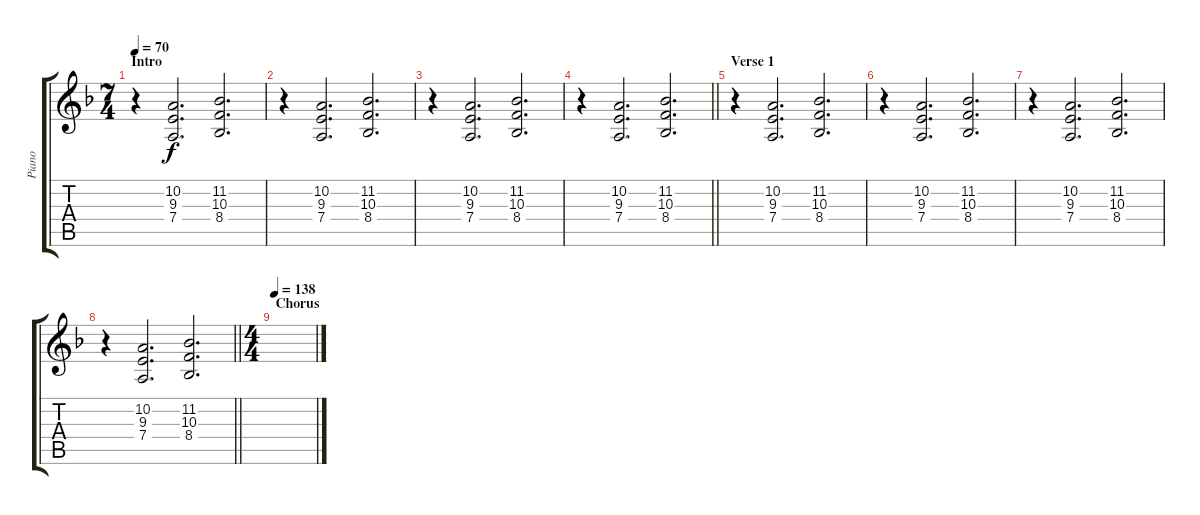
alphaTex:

\track ("Piano" "Piano") {instrument brightacousticpiano}
\staff {score tabs}
\tuning (E4 B3 G3 D3 A2 E2) {hide}
\ts (7 4)
\section ("" "Intro")
\tempo 70
\clef g2
\ks dminor
r.4{dy f instrument brightacousticpiano} (10.2 9.3 7.4).2{d} (11.2 10.3 8.4).2{d} |
r.4 (10.2 9.3 7.4).2{d} (11.2 10.3 8.4).2{d} |
r.4 (10.2 9.3 7.4).2{d} (11.2 10.3 8.4).2{d} |
\barLineRight lightlight
r.4 (10.2 9.3 7.4).2{d} (11.2 10.3 8.4).2{d} |
\section ("" "Verse 1")
r.4 (10.2 9.3 7.4).2{d} (11.2 10.3 8.4).2{d} |
r.4 (10.2 9.3 7.4).2{d} (11.2 10.3 8.4).2{d} |
r.4 (10.2 9.3 7.4).2{d} (11.2 10.3 8.4).2{d} |
\barLineRight lightlight
r.4 (10.2 9.3 7.4).2{d} (11.2 10.3 8.4).2{d} |
\ts (4 4)
\section ("" "Chorus")
\tempo 138
